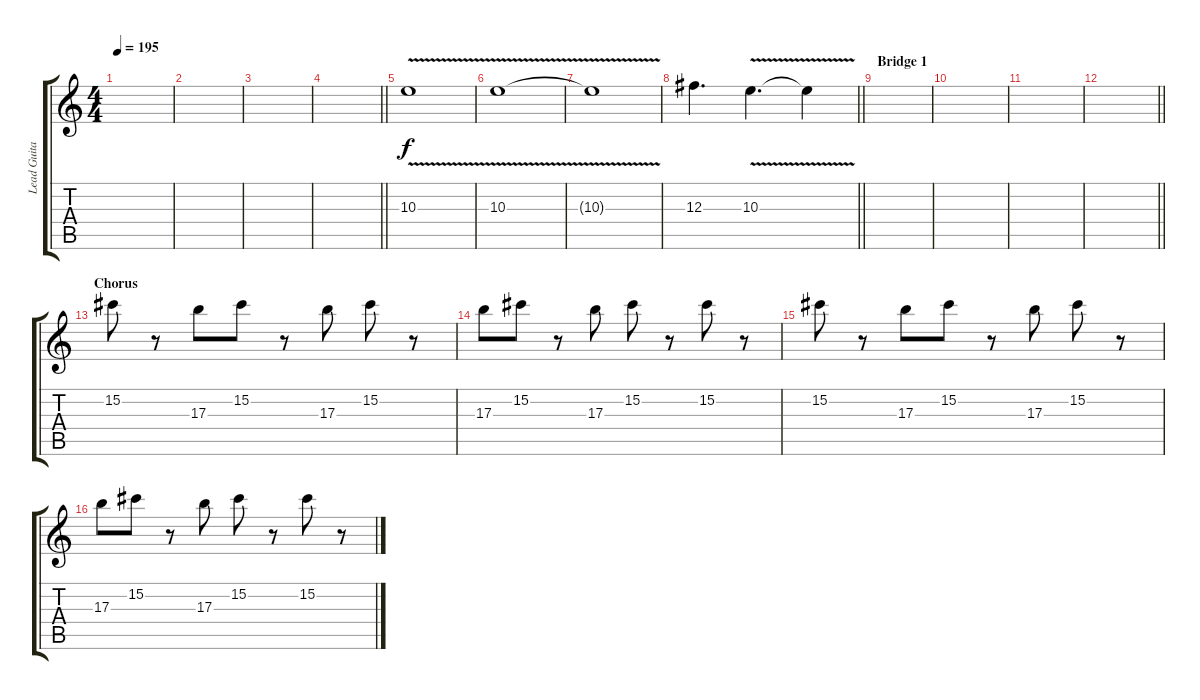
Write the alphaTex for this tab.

\track ("Lead Guitar 2" "Lead Guita") {instrument overdrivenguitar}
\staff {score tabs}
\tuning (Eb4 Bb3 Gb3 Db3 Ab2 Eb2) {hide}
\ts (4 4)
\tempo 195
\clef g2
\ks c
|
|
|
\barLineRight lightlight
|
10.3{v}.1 |
10.3{v}.1 |
10.3{t}.1 |
\barLineRight lightlight
12.3.4{d} 10.3{v}.4{d} 10.3{t}.4 |
\section ("" "Bridge 1")
|
|
|
\barLineRight lightlight
|
\section ("" "Chorus")
15.2.8 r.8 17.3.8 15.2.8 r.8 17.3.8 15.2.8 r.8 |
17.3.8 15.2.8 r.8 17.3.8 15.2.8 r.8 15.2.8 r.8 |
15.2.8 r.8 17.3.8 15.2.8 r.8 17.3.8 15.2.8 r.8 |
17.3.8 15.2.8 r.8 17.3.8 15.2.8 r.8 15.2.8 r.8
